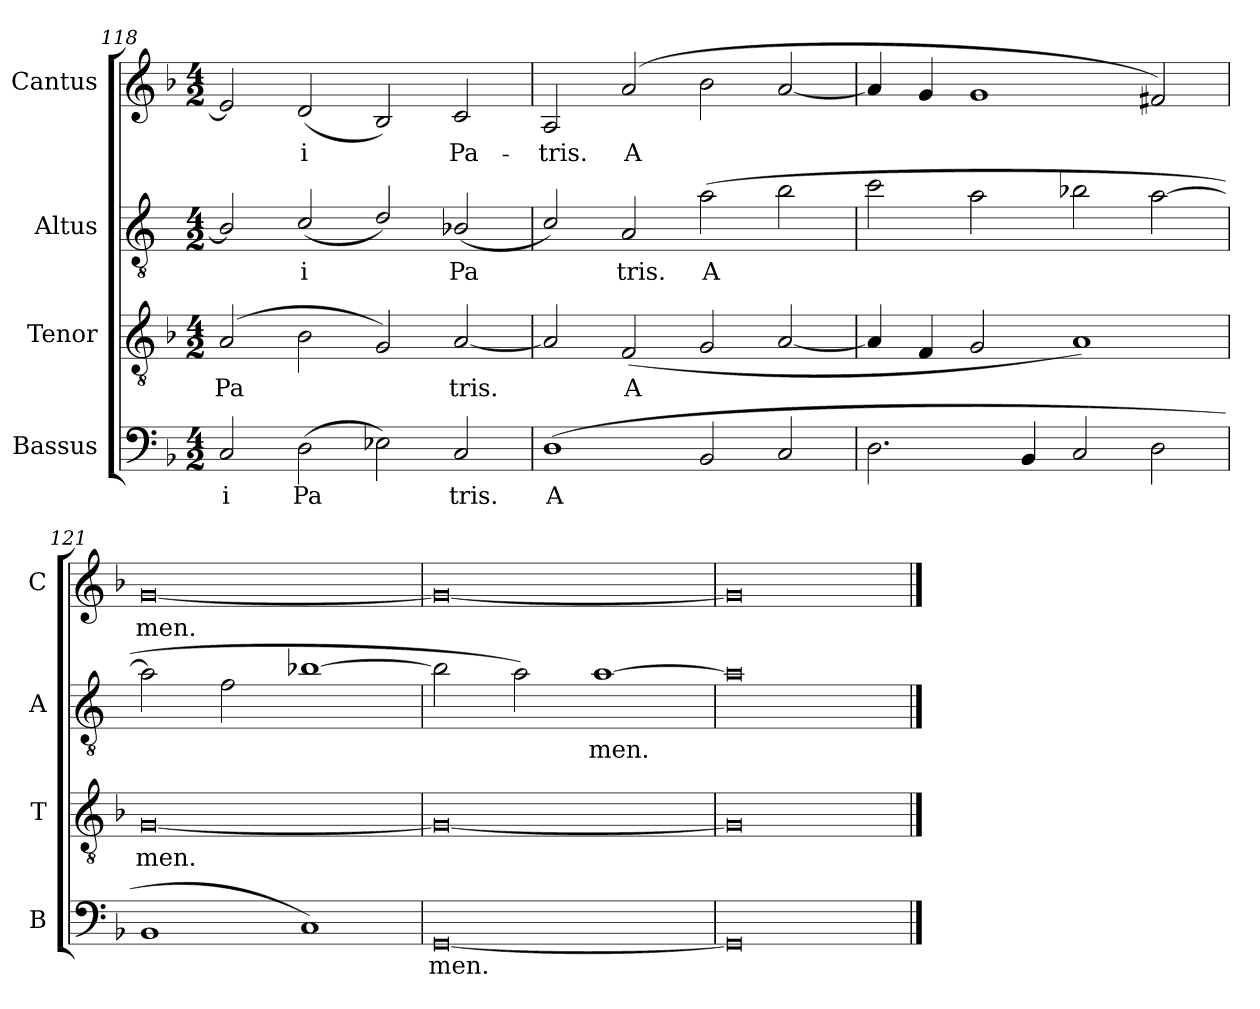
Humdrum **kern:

**kern	**text	**kern	**text	**kern	**text	**kern	**text
*part4	*part4	*part3	*part3	*part2	*part2	*part1	*part1
*staff4	*staff4	*staff3	*staff3	*staff2	*staff2	*staff1	*staff1
*I"Bassus	*	*I"Tenor	*	*I"Altus	*	*I"Cantus	*
*I'B	*	*I'T	*	*I'A	*	*I'C	*
!!LO:PB:g=z
*clefF4	*	*clefGv2	*	*clefGv2	*	*clefG2	*
*	*	*	*	*ITrd4c7	*	*	*
*k[b-]	*	*k[b-]	*	*k[b-]	*	*k[b-]	*
*M4/2	*	*M4/2	*	*M4/2	*	*M4/2	*
=118	=118	=118	=118	=118	=118	=118	=118
!	!LO:LY:b	!	!LO:LY:b	!	!LO:LY:b	!	!LO:LY:b
2C/	i	(2A/	Pa	2E-/]	_-	2e-/]	_-
!	!LO:LY:b	!	!	!	!LO:LY:b	!	!LO:LY:b
(2D\	Pa	2B-\	.	(2F/	i	(2d/	i
2E-X\)	.	2G/)	.	2G/)	.	2B-/)	.
!	!LO:LY:b	!	!LO:LY:b	!	!LO:LY:b	!	!LO:LY:b
2C/	tris.	[2A/	tris.	(2E-X/	Pa	2c/	Pa-
=119	=119	=119	=119	=119	=119	=119	=119
!	!LO:LY:b	!	!	!	!	!	!LO:LY:b
(1D	A	2A/]	.	2F/)	.	2A/	tris.
!	!	!	!LO:LY:b	!	!LO:LY:b	!	!LO:LY:b
.	.	(2F/	A	2D/	tris.	(2a/	A
!	!	!	!	!	!LO:LY:b	!	!
2BB-/	.	2G/	.	(2d\	A	2b-\	.
2C/	.	[2A/	.	2e\	.	[2a/	.
=120	=120	=120	=120	=120	=120	=120	=120
2.D\	.	4A/]	.	2f\	.	4a/]	.
.	.	4F/	.	.	.	4g/	.
.	.	2G/	.	2d\	.	1g	.
4BB-/	.	.	.	.	.	.	.
2C/	.	1A)	.	2e-X\	.	.	.
2D\	.	.	.	[2d\	.	2f#X/)	.
=121	=121	=121	=121	=121	=121	=121	=121
!	!	!	!LO:LY:b	!	!	!	!LO:LY:b
1BB-	.	[0G	men.	2d\]	.	[0g	men.
.	.	.	.	2B-\	.	.	.
1C)	.	.	.	[1e-X	.	.	.
=122	=122	=122	=122	=122	=122	=122	=122
!	!LO:LY:b	!	!	!	!	!	!
[0GG	men.	0G_	.	2e-\]	.	0g_	.
.	.	.	.	2d\)	.	.	.
!	!	!	!	!	!LO:LY:b	!	!
.	.	.	.	[1d	men.	.	.
=123	=123	=123	=123	=123	=123	=123	=123
0GG]	.	0G]	.	0d]	.	0g]	.
==	==	==	==	==	==	==	==
*-	*-	*-	*-	*-	*-	*-	*-
